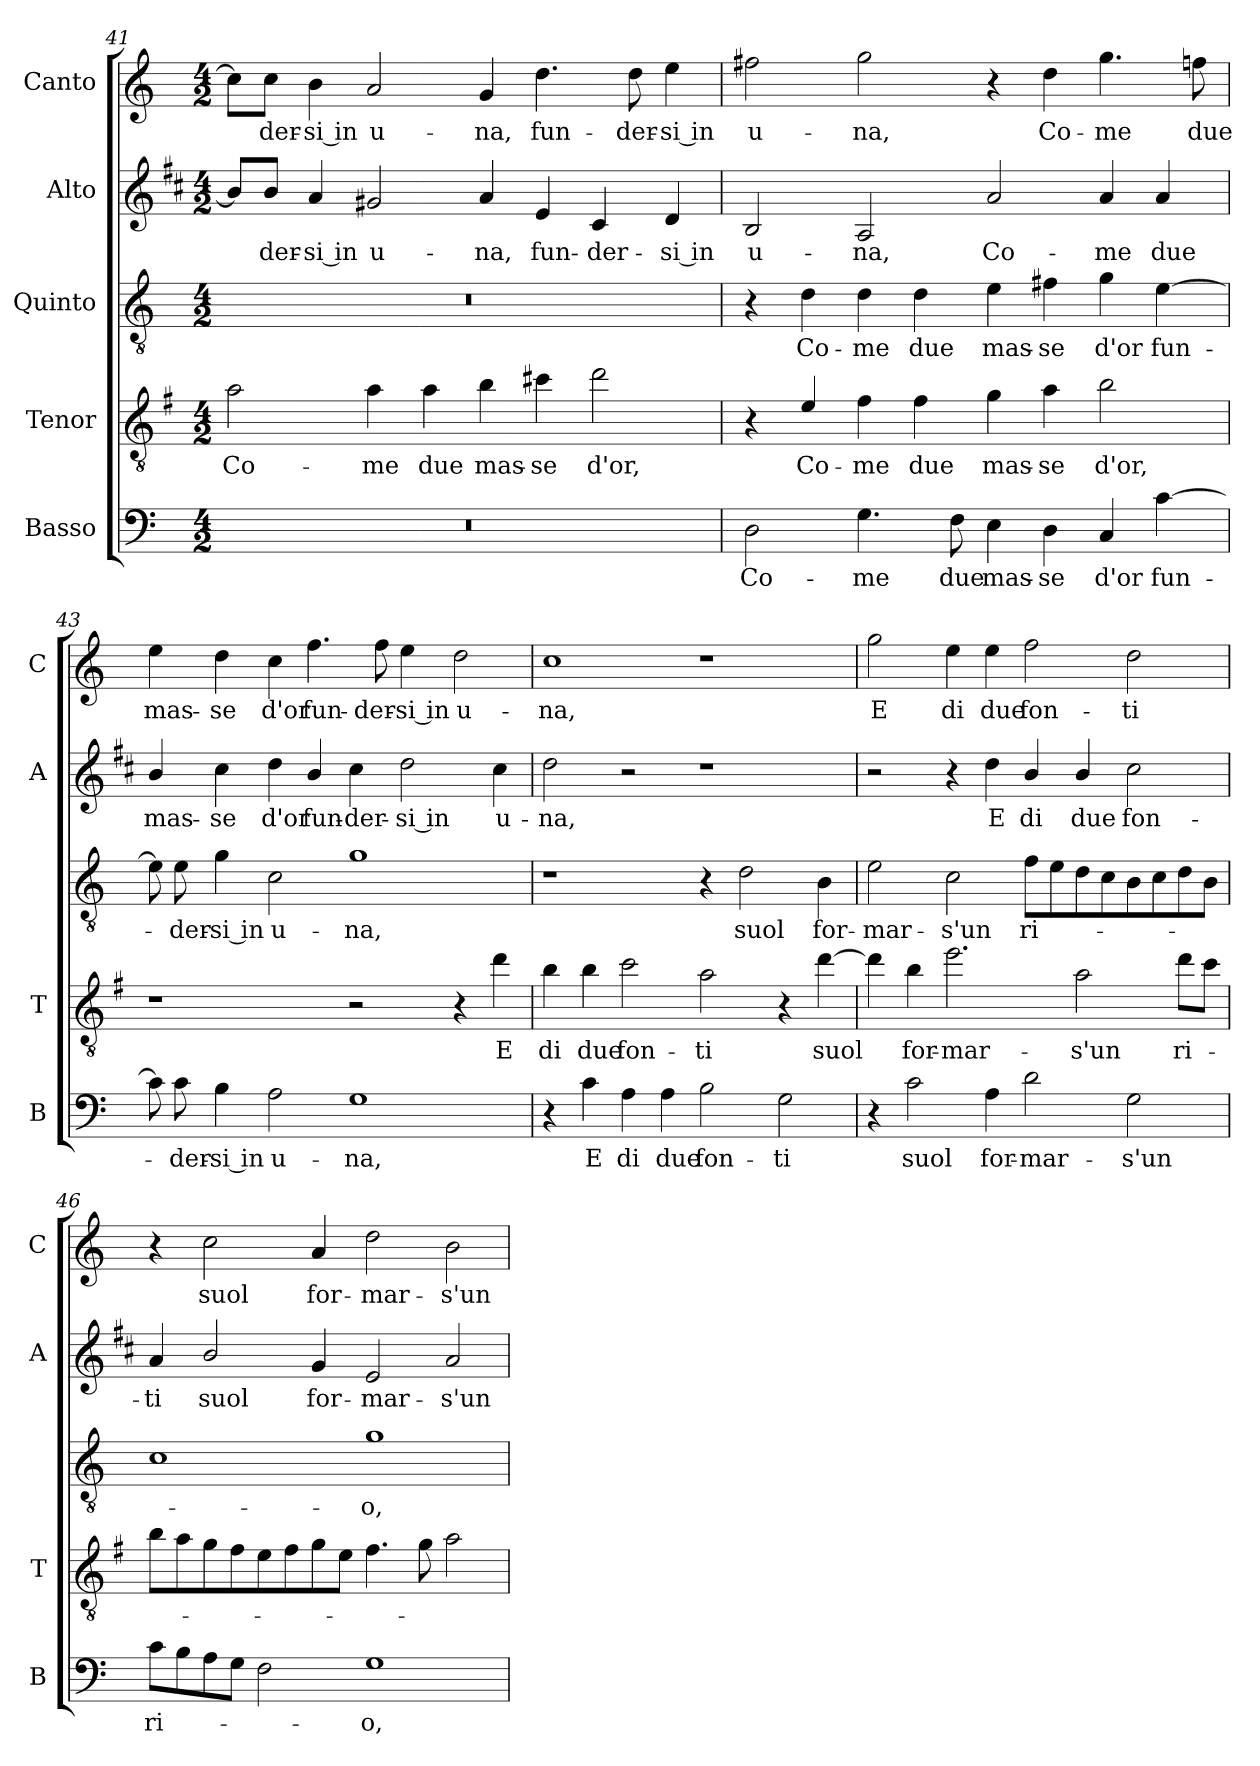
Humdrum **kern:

**kern	**text	**kern	**text	**kern	**text	**kern	**text	**kern	**text
*part5	*part5	*part4	*part4	*part3	*part3	*part2	*part2	*part1	*part1
*staff5	*staff5	*staff4	*staff4	*staff3	*staff3	*staff2	*staff2	*staff1	*staff1
*I"Basso	*	*I"Tenor	*	*I"Quinto	*	*I"Alto	*	*I"Canto	*
*I'B	*	*I'T	*	*	*	*I'A	*	*I'C	*
!!LO:LB:g=z
*clefF4	*	*clefGv2	*	*clefGv2	*	*clefG2	*	*clefG2	*
*	*	*ITrd4c7	*	*	*	*ITrd1c2	*	*	*
*k[]	*	*k[]	*	*k[]	*	*k[]	*	*k[]	*
*C:	*	*C:	*	*C:	*	*C:	*	*C:	*
*M4/2	*	*M4/2	*	*M4/2	*	*M4/2	*	*M4/2	*
=41	=41	=41	=41	=41	=41	=41	=41	=41	=41
!	!	!	!LO:LY:b	!	!	!	!	!	!
0r	.	2d\	Co-	0r	.	8a/L]	.	8cc\L]	.
!	!	!	!	!	!	!	!LO:LY:b	!	!LO:LY:b
.	.	.	.	.	.	8a/J	-der-	8cc\J	-der-
!	!	!	!	!	!	!	!LO:LY:b	!	!LO:LY:b
.	.	.	.	.	.	4g/	-si in	4b\	-si in
!	!	!	!LO:LY:b	!	!	!	!LO:LY:b	!	!LO:LY:b
.	.	4d\	-me	.	.	2f#X/	u-	2a/	u-
!	!	!	!LO:LY:b	!	!	!	!	!	!
.	.	4d\	due	.	.	.	.	.	.
!	!	!	!LO:LY:b	!	!	!	!LO:LY:b	!	!LO:LY:b
.	.	4e\	mas-	.	.	4g/	-na,	4g/	-na,
!	!	!	!LO:LY:b	!	!	!	!LO:LY:b	!	!LO:LY:b
.	.	4f#X\	-se	.	.	4d/	fun-	4.dd\	fun-
!	!	!	!LO:LY:b	!	!	!	!LO:LY:b	!	!
.	.	2g\	d'or,	.	.	4B/	-der-	.	.
!	!	!	!	!	!	!	!	!	!LO:LY:b
.	.	.	.	.	.	.	.	8dd\	-der-
!	!	!	!	!	!	!	!LO:LY:b	!	!LO:LY:b
.	.	.	.	.	.	4c/	-si in	4ee\	-si in
=42	=42	=42	=42	=42	=42	=42	=42	=42	=42
!	!LO:LY:b	!	!	!	!	!	!LO:LY:b	!	!LO:LY:b
2D\	Co-	4r	.	4r	.	2A/	u-	2ff#X\	u-
!	!	!	!LO:LY:b	!	!LO:LY:b	!	!	!	!
.	.	4A/	Co-	4d\	Co-	.	.	.	.
!	!LO:LY:b	!	!LO:LY:b	!	!LO:LY:b	!	!LO:LY:b	!	!LO:LY:b
4.G\	-me	4B\	-me	4d\	-me	2G/	-na,	2gg\	-na,
!	!	!	!LO:LY:b	!	!LO:LY:b	!	!	!	!
.	.	4B\	due	4d\	due	.	.	.	.
!	!LO:LY:b	!	!	!	!	!	!	!	!
8F\	due	.	.	.	.	.	.	.	.
!	!LO:LY:b	!	!LO:LY:b	!	!LO:LY:b	!	!LO:LY:b	!	!
4E\	mas-	4c\	mas-	4e\	mas-	2g/	Co-	4r	.
!	!LO:LY:b	!	!LO:LY:b	!	!LO:LY:b	!	!	!	!LO:LY:b
4D\	-se	4d\	-se	4f#X\	-se	.	.	4dd\	Co-
!	!LO:LY:b	!	!LO:LY:b	!	!LO:LY:b	!	!LO:LY:b	!	!LO:LY:b
4C/	d'or	2e\	d'or,	4g\	d'or	4g/	-me	4.gg\	-me
!	!LO:LY:b	!	!	!	!LO:LY:b	!	!LO:LY:b	!	!
[4c\	fun-	.	.	[4e\	fun-	4g/	due	.	.
!	!	!	!	!	!	!	!	!	!LO:LY:b
.	.	.	.	.	.	.	.	8ffn\	due
=43	=43	=43	=43	=43	=43	=43	=43	=43	=43
!	!	!	!	!	!	!	!LO:LY:b	!	!LO:LY:b
8c\]	.	1r	.	8e\]	.	4a/	mas-	4ee\	mas-
!	!LO:LY:b	!	!	!	!LO:LY:b	!	!	!	!
8c\	-der-	.	.	8e\	-der-	.	.	.	.
!	!LO:LY:b	!	!	!	!LO:LY:b	!	!LO:LY:b	!	!LO:LY:b
4B\	-si in	.	.	4g\	-si in	4b\	-se	4dd\	-se
!	!LO:LY:b	!	!	!	!LO:LY:b	!	!LO:LY:b	!	!LO:LY:b
2A\	u-	.	.	2c\	u-	4cc\	d'or	4cc\	d'or
!	!	!	!	!	!	!	!LO:LY:b	!	!LO:LY:b
.	.	.	.	.	.	4a/	fun-	4.ff\	fun-
!	!LO:LY:b	!	!	!	!LO:LY:b	!	!LO:LY:b	!	!
1G	-na,	2r	.	1g	-na,	4b\	-der-	.	.
!	!	!	!	!	!	!	!	!	!LO:LY:b
.	.	.	.	.	.	.	.	8ff\	-der-
!	!	!	!	!	!	!	!LO:LY:b	!	!LO:LY:b
.	.	.	.	.	.	2cc\	-si in	4ee\	-si in
!	!	!	!	!	!	!	!	!	!LO:LY:b
.	.	4r	.	.	.	.	.	2dd\	u-
!	!	!	!LO:LY:b	!	!	!	!LO:LY:b	!	!
.	.	4g\	E	.	.	4b\	u-	.	.
=44	=44	=44	=44	=44	=44	=44	=44	=44	=44
!	!	!	!LO:LY:b	!	!	!	!LO:LY:b	!	!LO:LY:b
4r	.	4e\	di	1r	.	2cc\	-na,	1cc	-na,
!	!LO:LY:b	!	!LO:LY:b	!	!	!	!	!	!
4c\	E	4e\	due	.	.	.	.	.	.
!	!LO:LY:b	!	!LO:LY:b	!	!	!	!	!	!
4A\	di	2f\	fon-	.	.	2r	.	.	.
!	!LO:LY:b	!	!	!	!	!	!	!	!
4A\	due	.	.	.	.	.	.	.	.
!	!LO:LY:b	!	!LO:LY:b	!	!	!	!	!	!
2B\	fon-	2d\	-ti	4r	.	1r	.	1r	.
!	!	!	!	!	!LO:LY:b	!	!	!	!
.	.	.	.	2d\	suol	.	.	.	.
!	!LO:LY:b	!	!	!	!	!	!	!	!
2G\	-ti	4r	.	.	.	.	.	.	.
!	!	!	!LO:LY:b	!	!LO:LY:b	!	!	!	!
.	.	[4g\	suol	4B\	for-	.	.	.	.
!!LO:LB:g=z
=45	=45	=45	=45	=45	=45	=45	=45	=45	=45
!	!	!	!	!	!LO:LY:b	!	!	!	!LO:LY:b
4r	.	4g\]	.	2e\	-mar-	2r	.	2gg\	E
!	!LO:LY:b	!	!LO:LY:b	!	!	!	!	!	!
2c\	suol	4e\	for-	.	.	.	.	.	.
!	!	!	!LO:LY:b	!	!LO:LY:b	!	!	!	!LO:LY:b
.	.	2.a\	-mar-	2c\	-s'un	4r	.	4ee\	di
!	!LO:LY:b	!	!	!	!	!	!LO:LY:b	!	!LO:LY:b
4A\	for-	.	.	.	.	4cc\	E	4ee\	due
!	!LO:LY:b	!	!	!	!LO:LY:b	!	!LO:LY:b	!	!LO:LY:b
2d\	-mar-	.	.	8f\L	ri-	4a/	di	2ff\	fon-
.	.	.	.	8e\	.	.	.	.	.
!	!	!	!LO:LY:b	!	!	!	!LO:LY:b	!	!
.	.	2d\	-s'un	8d\	.	4a/	due	.	.
.	.	.	.	8c\	.	.	.	.	.
!	!LO:LY:b	!	!	!	!	!	!LO:LY:b	!	!LO:LY:b
2G\	-s'un	.	.	8B\	.	2b\	fon-	2dd\	-ti
.	.	.	.	8c\	.	.	.	.	.
!	!	!	!LO:LY:b	!	!	!	!	!	!
.	.	8g\L	ri-	8d\	.	.	.	.	.
.	.	8f\J	.	8B\J	.	.	.	.	.
=46	=46	=46	=46	=46	=46	=46	=46	=46	=46
!	!LO:LY:b	!	!	!	!	!	!LO:LY:b	!	!
8c\L	ri-	8e\L	.	1c	.	4g/	-ti	4r	.
8B\	.	8d\	.	.	.	.	.	.	.
!	!	!	!	!	!	!	!LO:LY:b	!	!LO:LY:b
8A\	.	8c\	.	.	.	2a/	suol	2cc\	suol
8G\J	.	8B\	.	.	.	.	.	.	.
2F\	.	8A\	.	.	.	.	.	.	.
.	.	8B\	.	.	.	.	.	.	.
!	!	!	!	!	!	!	!LO:LY:b	!	!LO:LY:b
.	.	8c\	.	.	.	4f/	for-	4a/	for-
.	.	8A\J	.	.	.	.	.	.	.
!	!LO:LY:b	!	!	!	!LO:LY:b	!	!LO:LY:b	!	!LO:LY:b
1G	-o,	4.B\	.	1g	-o,	2d/	-mar-	2dd\	-mar-
.	.	8c\	.	.	.	.	.	.	.
!	!	!	!	!	!	!	!LO:LY:b	!	!LO:LY:b
.	.	2d\	.	.	.	2g/	-s'un	2b\	-s'un
=	=	=	=	=	=	=	=	=	=
*-	*-	*-	*-	*-	*-	*-	*-	*-	*-
